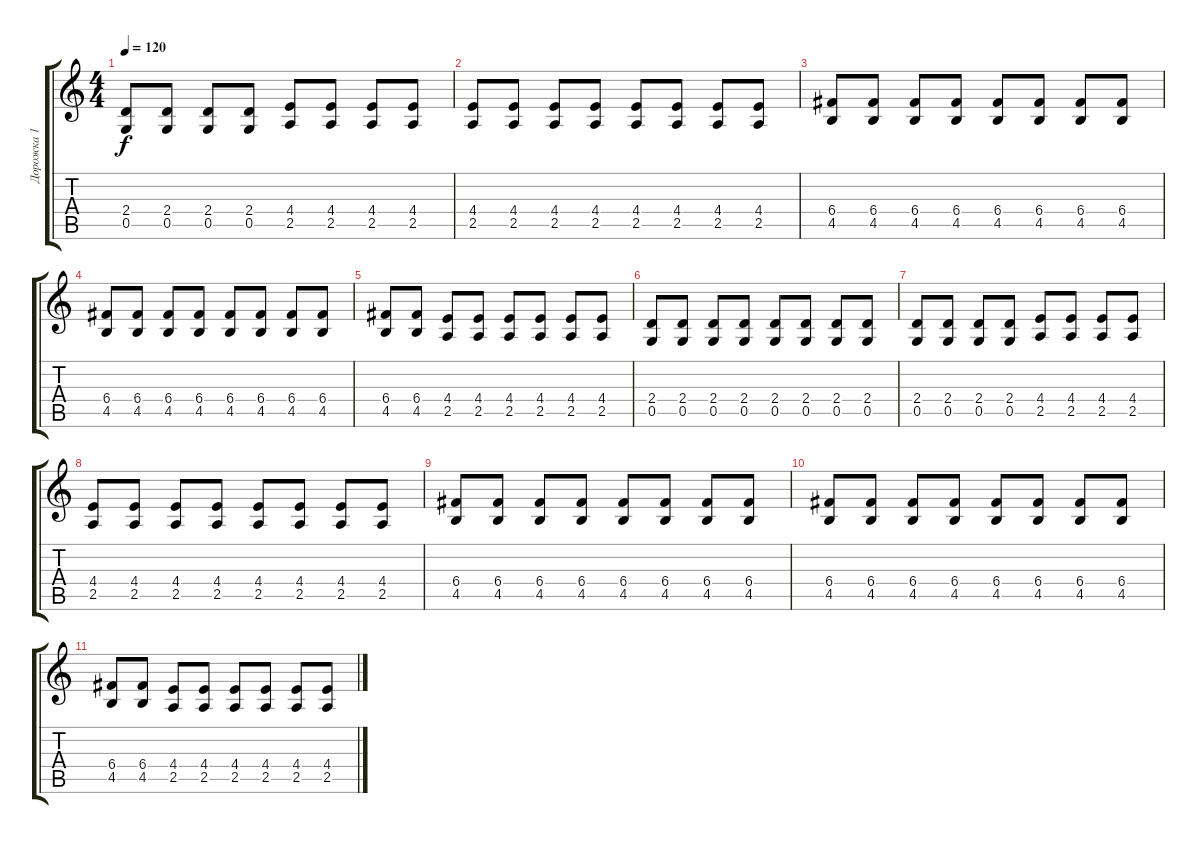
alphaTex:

\track ("Дорожка 1" "Дорожка 1") {instrument distortionguitar}
\staff {score tabs}
\tuning (D4 A3 F3 C3 G2 C2) {hide}
\ts (4 4)
\tempo 120
\clef g2
\ks c
(2.4 0.5).8{dy f} (2.4 0.5).8 (2.4 0.5).8 (2.4 0.5).8 (4.4 2.5).8 (4.4 2.5).8 (4.4 2.5).8 (4.4 2.5).8 |
(4.4 2.5).8 (4.4 2.5).8 (4.4 2.5).8 (4.4 2.5).8 (4.4 2.5).8 (4.4 2.5).8 (4.4 2.5).8 (4.4 2.5).8 |
(6.4 4.5).8 (6.4 4.5).8 (6.4 4.5).8 (6.4 4.5).8 (6.4 4.5).8 (6.4 4.5).8 (6.4 4.5).8 (6.4 4.5).8 |
(6.4 4.5).8 (6.4 4.5).8 (6.4 4.5).8 (6.4 4.5).8 (6.4 4.5).8 (6.4 4.5).8 (6.4 4.5).8 (6.4 4.5).8 |
(6.4 4.5).8 (6.4 4.5).8 (4.4 2.5).8 (4.4 2.5).8 (4.4 2.5).8 (4.4 2.5).8 (4.4 2.5).8 (4.4 2.5).8 |
(2.4 0.5).8 (2.4 0.5).8 (2.4 0.5).8 (2.4 0.5).8 (2.4 0.5).8 (2.4 0.5).8 (2.4 0.5).8 (2.4 0.5).8 |
(2.4 0.5).8 (2.4 0.5).8 (2.4 0.5).8 (2.4 0.5).8 (4.4 2.5).8 (4.4 2.5).8 (4.4 2.5).8 (4.4 2.5).8 |
(4.4 2.5).8 (4.4 2.5).8 (4.4 2.5).8 (4.4 2.5).8 (4.4 2.5).8 (4.4 2.5).8 (4.4 2.5).8 (4.4 2.5).8 |
(6.4 4.5).8 (6.4 4.5).8 (6.4 4.5).8 (6.4 4.5).8 (6.4 4.5).8 (6.4 4.5).8 (6.4 4.5).8 (6.4 4.5).8 |
(6.4 4.5).8 (6.4 4.5).8 (6.4 4.5).8 (6.4 4.5).8 (6.4 4.5).8 (6.4 4.5).8 (6.4 4.5).8 (6.4 4.5).8 |
(6.4 4.5).8 (6.4 4.5).8 (4.4 2.5).8 (4.4 2.5).8 (4.4 2.5).8 (4.4 2.5).8 (4.4 2.5).8 (4.4 2.5).8
